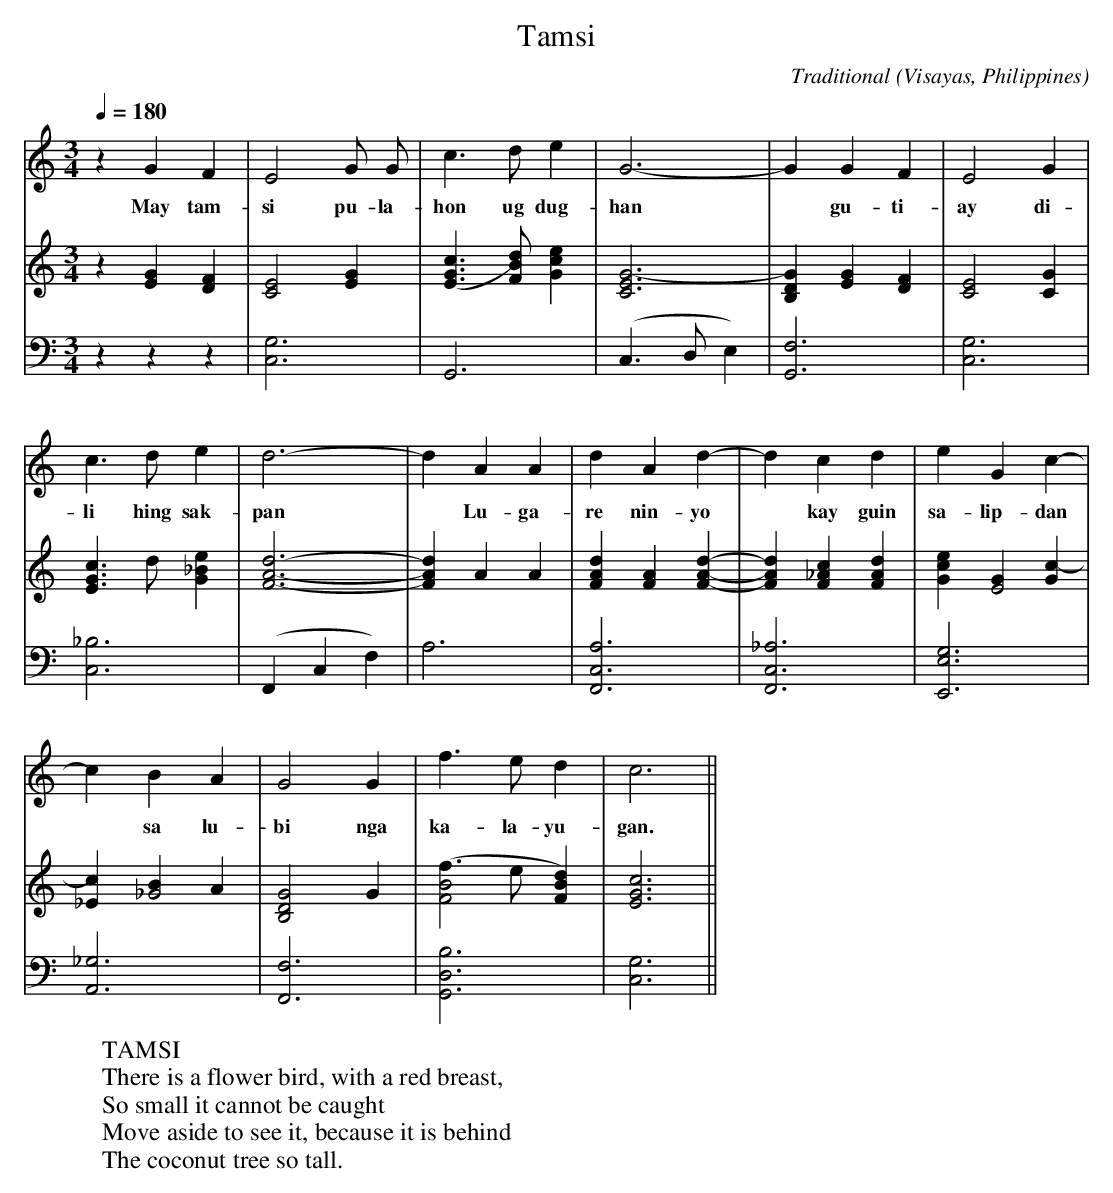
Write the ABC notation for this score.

X:1
T:Tamsi
C:Traditional
O:Visayas, Philippines
M:3/4
L:1/16
Q:1/4=180
K:C
V:1
z4 G4 F4 | E8 G2 G2 | c4>d4 e4 | G12-|G4 G4 F4 | E8 G4 |
w:May tam-si pu-la-hon ug dug-han * gu-ti-ay di-
c4>d4 e4 | d12-|d4 A4 A4 | d4 A4 d4-| d4 c4 d4 | e4 G4 c4- |
w:li hing sak-pan * Lu-ga-re nin-yo * kay guin sa-lip-dan
c4 B4 A4 | G8 G4 | f4>e4 d4 | c12 ||
w: * sa lu-bi nga ka-la-yu-gan.
V:2
K:C
z4 [G4E4] [F4D4] | [E8C8] [E4G4] | [(E6G6c6] [F2B2d2)] [G4c4e4] | [C12E12G12-] | [B,4D4G4] [E4G4] [D4F4] | [C8E8] [C4G4] |
[E6G6c6] d2 [G4_B4e4] | [F12-A12-d12-] | [F4A4d4] A4 A4 | [F4A4d4] [F4A4] [F4-A4-d4-] | [F4A4d4] [F4_A4c4] [F4A4d4] | [G4c4e4] [G4E8-] [G4c4-] |
[_E4c4] [B4_G8] A4 | [B,8D8G8] G4 | [(f6B8F8] e2 [d4)B4F4] | [E12G12c12] ||
V:3
K:C clef=bass octave=-2
z4 z4 z4 |  [c12g12] | G12 | (c4>d4 e4) | [G12f12] | [c12g12] |
[c12_b12] | (F4 c4 f4) | a12 | [F12c12a12] | [F12c12_a12] | [E12e12g12] |
[A12_g12] | [F12f12] | [G12d12b12] | [c12g12] ||
W:TAMSI
W:There is a flower bird, with a red breast,
W:So small it cannot be caught
W:Move aside to see it, because it is behind
W:The coconut tree so tall.
